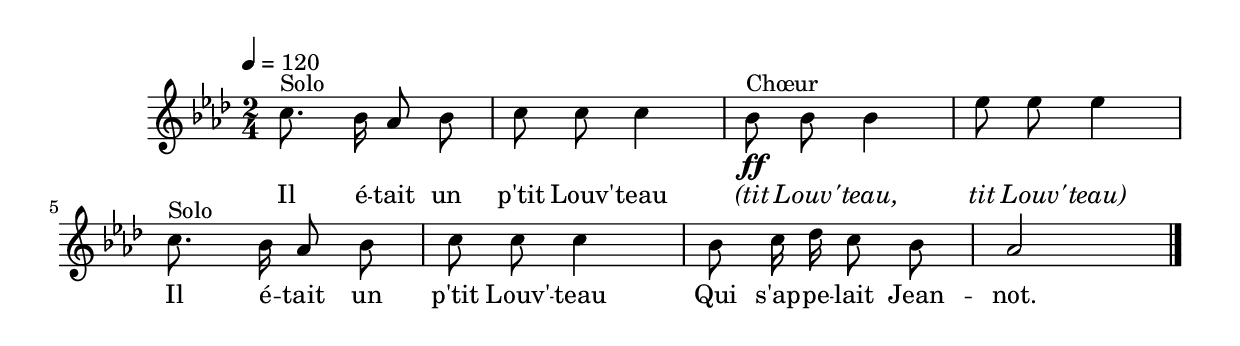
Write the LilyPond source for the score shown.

\version "2.16"
\language "français"

\header {
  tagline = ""
  composer = ""
}                                        

MetriqueArmure = {
  \tempo 4=120
  \time 2/4
  \key lab \major
}

italique = { \override Score . LyricText #'font-shape = #'italic }

roman = { \override Score . LyricText #'font-shape = #'roman }

MusiqueTheme = \relative do'' {
  do8.^"Solo" sib16 lab8 sib
  do8 do do4
  sib8\ff^"Chœur" sib sib4
  mib8 mib mib4
  do8.^"Solo" sib16 lab8 sib
  do8 do do4
  sib8 do16 reb do8 sib
  lab2 \bar "|."
}

Paroles = \lyricmode {
  Il é -- tait un p'tit Louv' -- teau
  \italique
  (tit Louv' -- teau, tit Louv' -- teau)
  \roman
  Il é -- tait un p'tit Louv' -- teau
  Qui s'ap -- pe -- lait Jean -- not.
}

\score{
    \new Staff <<
      \set Staff.midiInstrument = "flute"
      \new Voice = "theme" {
	\override Score.PaperColumn #'keep-inside-line = ##t
	\autoBeamOff
	\MetriqueArmure
	\MusiqueTheme
      }
      \new Lyrics \lyricsto theme {
	\Paroles
      }                       
    >>
\layout{}
\midi{}
}
